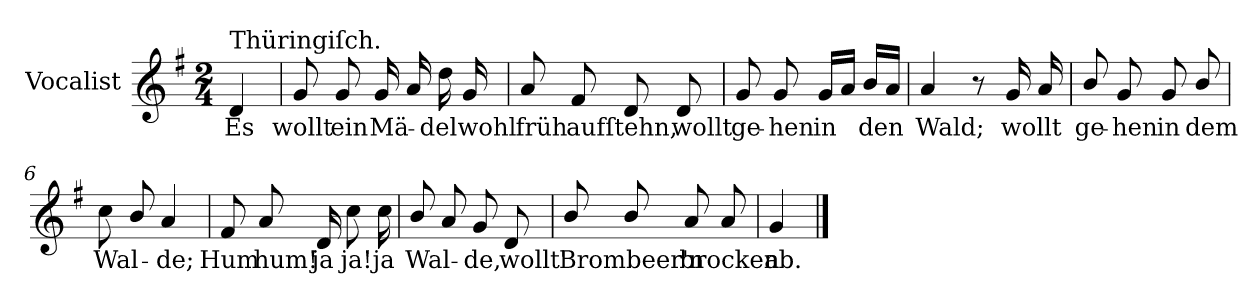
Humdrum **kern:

**kern	**text
*part1	*part1
*staff1	*staff1
*I"Vocalist	*
*k[f#]	*
*G:	*
*M2/4	*
=	=
!LO:TX:a:t=Thüringiſch.	!
4d	Es
=1	=1
8g	wollt
8g	ein
16g	Mä-
16a	.
16dd	-del
16g	wohl
=2	=2
8a	früh
8f#	aufſtehn,
8d	.
8d	wollt
=3	=3
8g	ge-
8g	-hen
16gLL	in
16aJJ	.
16bLL	den
16aJJ	.
=4	=4
4a	Wald;
8r	.
16g	wollt
16a	.
=5	=5
8b/	ge-
8g	-hen
8g	in
8b/	dem
=6	=6
8cc	Wal-
8b/	.
4a	-de;
=7	=7
8f#	Hum
8a	hum!
16d	ja
8cc	ja!
16cc	ja
=8	=8
8b/	Wal-
8a	.
8g	-de,
8d	wollt'
=9	=9
8b/	Brombeer'n
8b/	.
8a	brocken
8a	.
=10	=10
4g	ab.
==	==
*-	*-
